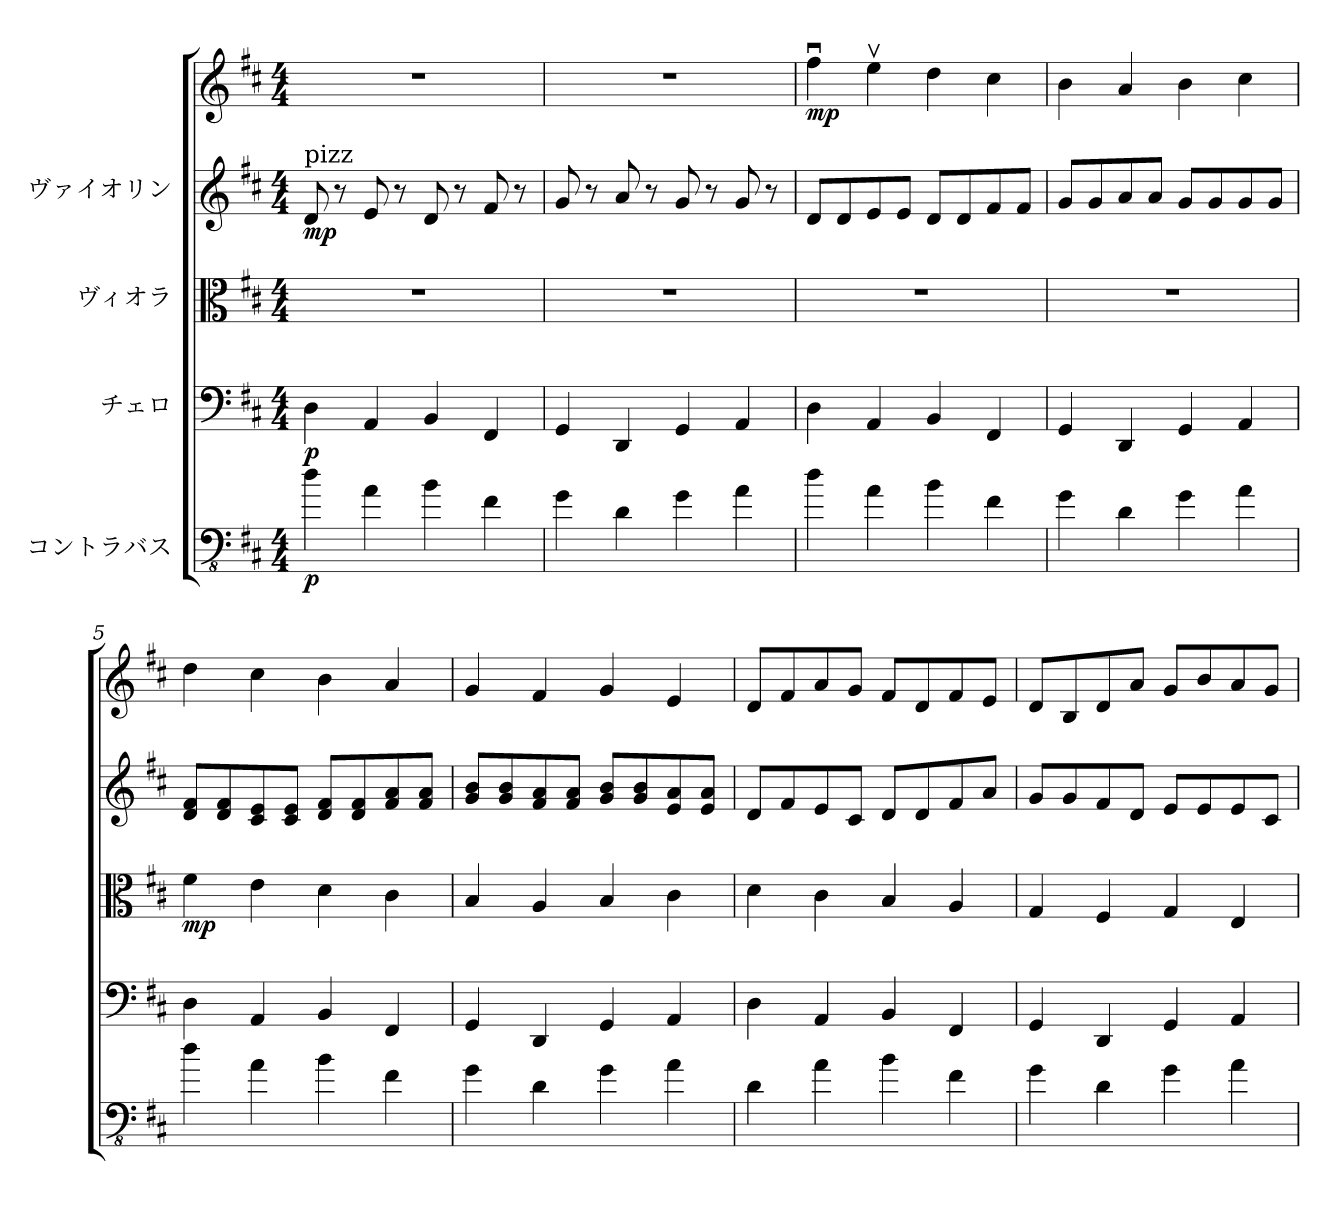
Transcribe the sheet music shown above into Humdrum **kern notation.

**kern	**dynam	**kern	**dynam	**kern	**dynam	**kern	**kern	**dynam
*part4	*part4	*part3	*part3	*part2	*part2	*part1	*part1	*part1
*staff5	*staff5	*staff4	*staff4	*staff3	*staff3	*staff2	*staff1	*staff1/2
*I"コントラバス	*	*I"チェロ	*	*I"ヴィオラ	*	*I"ヴァイオリン	*	*
*clefFv4	*	*clefF4	*	*clefC3	*	*clefG2	*clefG2	*
*ITrd7c12	*	*	*	*	*	*	*	*
*k[f#c#]	*	*k[f#c#]	*	*k[f#c#]	*	*k[f#c#]	*k[f#c#]	*
*M4/4	*	*M4/4	*	*M4/4	*	*M4/4	*M4/4	*
*MM46	*	*MM46	*	*MM46	*	*MM46	*MM46	*
=1	=1	=1	=1	=1	=1	=1	=1	=1
!	!	!	!	!	!	!LO:TX:a:t=pizz	!	!
!	!LO:DY:b	!	!LO:DY:b	!	!	!	!	!LO:DY:b=2
4D\	p	4D\	p	1r	.	8d/	1r	mp
.	.	.	.	.	.	8r	.	.
4AA\	.	4AA/	.	.	.	8e/	.	.
.	.	.	.	.	.	8r	.	.
4BB\	.	4BB/	.	.	.	8d/	.	.
.	.	.	.	.	.	8r	.	.
4FF#\	.	4FF#/	.	.	.	8f#/	.	.
.	.	.	.	.	.	8r	.	.
=2	=2	=2	=2	=2	=2	=2	=2	=2
4GG\	.	4GG/	.	1r	.	8g/	1r	.
.	.	.	.	.	.	8r	.	.
4DD\	.	4DD/	.	.	.	8a/	.	.
.	.	.	.	.	.	8r	.	.
4GG\	.	4GG/	.	.	.	8g/	.	.
.	.	.	.	.	.	8r	.	.
4AA\	.	4AA/	.	.	.	8g/	.	.
.	.	.	.	.	.	8r	.	.
=3	=3	=3	=3	=3	=3	=3	=3	=3
!	!	!	!	!	!	!	!	!LO:DY:b
4D\	.	4D\	.	1r	.	8d/L	4ff#u\	mp
.	.	.	.	.	.	8d/	.	.
4AA\	.	4AA/	.	.	.	8e/	4eev\	.
.	.	.	.	.	.	8e/J	.	.
4BB\	.	4BB/	.	.	.	8d/L	4dd\	.
.	.	.	.	.	.	8d/	.	.
4FF#\	.	4FF#/	.	.	.	8f#/	4cc#\	.
.	.	.	.	.	.	8f#/J	.	.
=4	=4	=4	=4	=4	=4	=4	=4	=4
4GG\	.	4GG/	.	1r	.	8g/L	4b\	.
.	.	.	.	.	.	8g/	.	.
4DD\	.	4DD/	.	.	.	8a/	4a/	.
.	.	.	.	.	.	8a/J	.	.
4GG\	.	4GG/	.	.	.	8g/L	4b\	.
.	.	.	.	.	.	8g/	.	.
4AA\	.	4AA/	.	.	.	8g/	4cc#\	.
.	.	.	.	.	.	8g/J	.	.
=5	=5	=5	=5	=5	=5	=5	=5	=5
!	!	!	!	!	!LO:DY:b	!	!	!
4D\	.	4D\	.	4f#\	mp	8d/ 8f#/L	4dd\	.
.	.	.	.	.	.	8d/ 8f#/	.	.
4AA\	.	4AA/	.	4e\	.	8c#/ 8e/	4cc#\	.
.	.	.	.	.	.	8c#/ 8e/J	.	.
4BB\	.	4BB/	.	4d\	.	8d/ 8f#/L	4b\	.
.	.	.	.	.	.	8d/ 8f#/	.	.
4FF#\	.	4FF#/	.	4c#\	.	8f#/ 8a/	4a/	.
.	.	.	.	.	.	8f#/ 8a/J	.	.
!!LO:LB:g=z
=6	=6	=6	=6	=6	=6	=6	=6	=6
4GG\	.	4GG/	.	4B/	.	8g/ 8b/L	4g/	.
.	.	.	.	.	.	8g/ 8b/	.	.
4DD\	.	4DD/	.	4A/	.	8f#/ 8a/	4f#/	.
.	.	.	.	.	.	8f#/ 8a/J	.	.
4GG\	.	4GG/	.	4B/	.	8g/ 8b/L	4g/	.
.	.	.	.	.	.	8g/ 8b/	.	.
4AA\	.	4AA/	.	4c#\	.	8e/ 8a/	4e/	.
.	.	.	.	.	.	8e/ 8a/J	.	.
=7	=7	=7	=7	=7	=7	=7	=7	=7
4DD\	.	4D\	.	4d\	.	8d/L	8d/L	.
.	.	.	.	.	.	8f#/	8f#/	.
4AA\	.	4AA/	.	4c#\	.	8e/	8a/	.
.	.	.	.	.	.	8c#/J	8g/J	.
4BB\	.	4BB/	.	4B/	.	8d/L	8f#/L	.
.	.	.	.	.	.	8d/	8d/	.
4FF#\	.	4FF#/	.	4A/	.	8f#/	8f#/	.
.	.	.	.	.	.	8a/J	8e/J	.
=8	=8	=8	=8	=8	=8	=8	=8	=8
4GG\	.	4GG/	.	4G/	.	8g/L	8d/L	.
.	.	.	.	.	.	8g/	8B/	.
4DD\	.	4DD/	.	4F#/	.	8f#/	8d/	.
.	.	.	.	.	.	8d/J	8a/J	.
4GG\	.	4GG/	.	4G/	.	8e/L	8g/L	.
.	.	.	.	.	.	8e/	8b/	.
4AA\	.	4AA/	.	4E/	.	8e/	8a/	.
.	.	.	.	.	.	8c#/J	8g/J	.
=	=	=	=	=	=	=	=	=
*-	*-	*-	*-	*-	*-	*-	*-	*-
